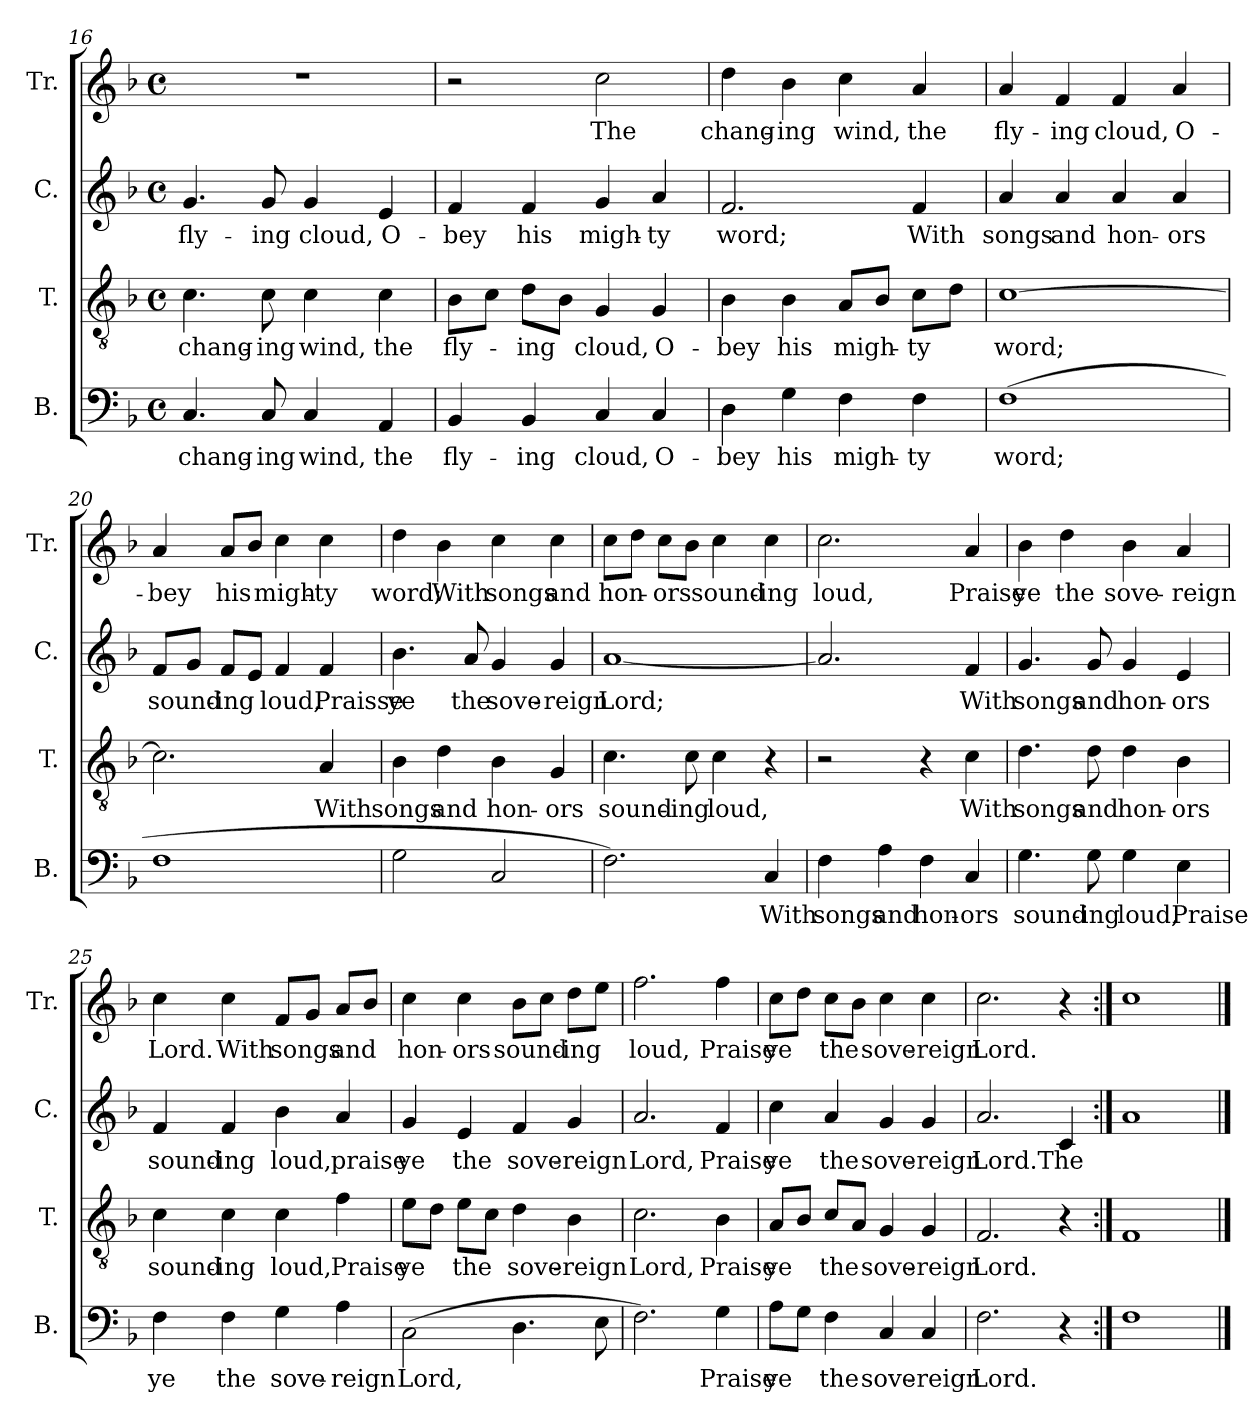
**kern	**text	**kern	**text	**kern	**text	**kern	**text
*part4	*part4	*part3	*part3	*part2	*part2	*part1	*part1
*staff4	*staff4	*staff3	*staff3	*staff2	*staff2	*staff1	*staff1
*I"B.	*	*I"T.	*	*I"C.	*	*I"Tr.	*
*I'B.	*	*I'T.	*	*I'C.	*	*I'Tr.	*
*clefF4	*	*clefGv2	*	*clefG2	*	*clefG2	*
*k[b-]	*	*k[b-]	*	*k[b-]	*	*k[b-]	*
*M4/4	*	*M4/4	*	*M4/4	*	*M4/4	*
*met(c)	*	*met(c)	*	*met(c)	*	*met(c)	*
=16	=16	=16	=16	=16	=16	=16	=16
!	!LO:LY:b	!	!LO:LY:b	!	!LO:LY:b	!	!
4.C/	chang-	4.c\	chang-	4.g/	fly-	1r	.
!	!LO:LY:b	!	!LO:LY:b	!	!LO:LY:b	!	!
8C/	-ing	8c\	-ing	8g/	-ing	.	.
!	!LO:LY:b	!	!LO:LY:b	!	!LO:LY:b	!	!
4C/	wind,	4c\	wind,	4g/	cloud,	.	.
!	!LO:LY:b	!	!LO:LY:b	!	!LO:LY:b	!	!
4AA/	the	4c\	the	4e/	O-	.	.
=17	=17	=17	=17	=17	=17	=17	=17
!	!LO:LY:b	!	!LO:LY:b	!	!LO:LY:b	!	!
4BB-/	fly-	8B-\L	fly-	4f/	-bey	2r	.
.	.	8c\J	.	.	.	.	.
!	!LO:LY:b	!	!LO:LY:b	!	!LO:LY:b	!	!
4BB-/	-ing	8d\L	-ing	4f/	his	.	.
.	.	8B-\J	.	.	.	.	.
!	!LO:LY:b	!	!LO:LY:b	!	!LO:LY:b	!	!LO:LY:b
4C/	cloud,	4G/	cloud,	4g/	migh-	2cc\	The
!	!LO:LY:b	!	!LO:LY:b	!	!LO:LY:b	!	!
4C/	O-	4G/	O-	4a/	-ty	.	.
=18	=18	=18	=18	=18	=18	=18	=18
!	!LO:LY:b	!	!LO:LY:b	!	!LO:LY:b	!	!LO:LY:b
4D\	-bey	4B-\	-bey	2.f/	word;	4dd\	chang-
!	!LO:LY:b	!	!LO:LY:b	!	!	!	!LO:LY:b
4G\	his	4B-\	his	.	.	4b-\	-ing
!	!LO:LY:b	!	!LO:LY:b	!	!	!	!LO:LY:b
4F\	migh-	8A/L	migh-	.	.	4cc\	wind,
.	.	8B-/J	.	.	.	.	.
!	!LO:LY:b	!	!LO:LY:b	!	!LO:LY:b	!	!LO:LY:b
4F\	-ty	8c\L	-ty	4f/	With	4a/	the
.	.	8d\J	.	.	.	.	.
!!LO:PB:g=z
=19	=19	=19	=19	=19	=19	=19	=19
!	!LO:LY:b	!	!LO:LY:b	!	!LO:LY:b	!	!LO:LY:b
(>1F	word;	[1c	word;	4a/	songs	4a/	fly-
!	!	!	!	!	!LO:LY:b	!	!LO:LY:b
.	.	.	.	4a/	and	4f/	-ing
!	!	!	!	!	!LO:LY:b	!	!LO:LY:b
.	.	.	.	4a/	hon-	4f/	cloud,
!	!	!	!	!	!LO:LY:b	!	!LO:LY:b
.	.	.	.	4a/	-ors	4a/	O-
=20	=20	=20	=20	=20	=20	=20	=20
!	!	!	!	!	!LO:LY:b	!	!LO:LY:b
1F	.	2.c\]	.	8f/L	sound-	4a/	-bey
.	.	.	.	8g/J	.	.	.
!	!	!	!	!	!LO:LY:b	!	!LO:LY:b
.	.	.	.	8f/L	-ing	8a/L	his
.	.	.	.	8e/J	.	8b-/J	.
!	!	!	!	!	!LO:LY:b	!	!LO:LY:b
.	.	.	.	4f/	loud,	4cc\	migh-
!	!	!	!LO:LY:b	!	!LO:LY:b	!	!LO:LY:b
.	.	4A/	With	4f/	Praisse	4cc\	-ty
=21	=21	=21	=21	=21	=21	=21	=21
!	!	!	!LO:LY:b	!	!LO:LY:b	!	!LO:LY:b
2G\	.	4B-\	songs	4.b-\	ye	4dd\	word;
!	!	!	!LO:LY:b	!	!	!	!LO:LY:b
.	.	4d\	and	.	.	4b-\	With
!	!	!	!	!	!LO:LY:b	!	!
.	.	.	.	8a/	the	.	.
!	!	!	!LO:LY:b	!	!LO:LY:b	!	!LO:LY:b
2C/	.	4B-\	hon-	4g/	sove-	4cc\	songs
!	!	!	!LO:LY:b	!	!LO:LY:b	!	!LO:LY:b
.	.	4G/	-ors	4g/	-reign	4cc\	and
=22	=22	=22	=22	=22	=22	=22	=22
!	!	!	!LO:LY:b	!	!LO:LY:b	!	!LO:LY:b
2.F\)	.	4.c\	sound-	[1a	Lord;	8cc\L	hon-
.	.	.	.	.	.	8dd\J	.
!	!	!	!	!	!	!	!LO:LY:b
.	.	.	.	.	.	8cc\L	-ors
!	!	!	!LO:LY:b	!	!	!	!
.	.	8c\	-ing	.	.	8b-\J	.
!	!	!	!LO:LY:b	!	!	!	!LO:LY:b
.	.	4c\	loud,	.	.	4cc\	sound-
!	!LO:LY:b	!	!	!	!	!	!LO:LY:b
4C/	With	4r	.	.	.	4cc\	-ing
=23	=23	=23	=23	=23	=23	=23	=23
!	!LO:LY:b	!	!	!	!	!	!LO:LY:b
4F\	songs	2r	.	2.a/]	.	2.cc\	loud,
!	!LO:LY:b	!	!	!	!	!	!
4A\	and	.	.	.	.	.	.
!	!LO:LY:b	!	!	!	!	!	!
4F\	hon-	4r	.	.	.	.	.
!	!LO:LY:b	!	!LO:LY:b	!	!LO:LY:b	!	!LO:LY:b
4C/	-ors	4c\	With	4f/	With	4a/	Praise
!!LO:LB:g=z
=24	=24	=24	=24	=24	=24	=24	=24
!	!LO:LY:b	!	!LO:LY:b	!	!LO:LY:b	!	!LO:LY:b
4.G\	sound-	4.d\	songs	4.g/	songs	4b-\	ye
!	!	!	!	!	!	!	!LO:LY:b
.	.	.	.	.	.	4dd\	the
!	!LO:LY:b	!	!LO:LY:b	!	!LO:LY:b	!	!
8G\	-ing	8d\	and	8g/	and	.	.
!	!LO:LY:b	!	!LO:LY:b	!	!LO:LY:b	!	!LO:LY:b
4G\	loud,	4d\	hon-	4g/	hon-	4b-\	sove-
!	!LO:LY:b	!	!LO:LY:b	!	!LO:LY:b	!	!LO:LY:b
4E\	Praise	4B-\	-ors	4e/	-ors	4a/	-reign
=25	=25	=25	=25	=25	=25	=25	=25
!	!LO:LY:b	!	!LO:LY:b	!	!LO:LY:b	!	!LO:LY:b
4F\	ye	4c\	sound-	4f/	sound-	4cc\	Lord.
!	!LO:LY:b	!	!LO:LY:b	!	!LO:LY:b	!	!LO:LY:b
4F\	the	4c\	-ing	4f/	-ing	4cc\	With
!	!LO:LY:b	!	!LO:LY:b	!	!LO:LY:b	!	!LO:LY:b
4G\	sove-	4c\	loud,	4b-\	loud,	8f/L	songs
.	.	.	.	.	.	8g/J	.
!	!LO:LY:b	!	!LO:LY:b	!	!LO:LY:b	!	!LO:LY:b
4A\	-reign	4f\	Praise	4a/	praise	8a/L	and
.	.	.	.	.	.	8b-/J	.
=26	=26	=26	=26	=26	=26	=26	=26
!	!LO:LY:b	!	!LO:LY:b	!	!LO:LY:b	!	!LO:LY:b
(>2C\	Lord,	8e\L	ye	4g/	ye	4cc\	hon-
.	.	8d\J	.	.	.	.	.
!	!	!	!LO:LY:b	!	!LO:LY:b	!	!LO:LY:b
.	.	8e\L	the	4e/	the	4cc\	-ors
.	.	8c\J	.	.	.	.	.
!	!	!	!LO:LY:b	!	!LO:LY:b	!	!LO:LY:b
4.D\	.	4d\	sove-	4f/	sove-	8b-\L	sound-
.	.	.	.	.	.	8cc\J	.
!	!	!	!LO:LY:b	!	!LO:LY:b	!	!LO:LY:b
.	.	4B-\	-reign	4g/	-reign	8dd\L	-ing
8E\	.	.	.	.	.	8ee\J	.
=27	=27	=27	=27	=27	=27	=27	=27
!	!	!	!LO:LY:b	!	!LO:LY:b	!	!LO:LY:b
2.F\)	.	2.c\	Lord,	2.a/	Lord,	2.ff\	loud,
!	!LO:LY:b	!	!LO:LY:b	!	!LO:LY:b	!	!LO:LY:b
4G\	Praise	4B-\	Praise	4f/	Praise	4ff\	Praise
=28	=28	=28	=28	=28	=28	=28	=28
!	!LO:LY:b	!	!LO:LY:b	!	!LO:LY:b	!	!LO:LY:b
8A\L	ye	8A/L	ye	4cc\	ye	8cc\L	ye
8G\J	.	8B-/J	.	.	.	8dd\J	.
!	!LO:LY:b	!	!LO:LY:b	!	!LO:LY:b	!	!LO:LY:b
4F\	the	8c/L	the	4a/	the	8cc\L	the
.	.	8A/J	.	.	.	8b-\J	.
!	!LO:LY:b	!	!LO:LY:b	!	!LO:LY:b	!	!LO:LY:b
4C/	sove-	4G/	sove-	4g/	sove-	4cc\	sove-
!	!LO:LY:b	!	!LO:LY:b	!	!LO:LY:b	!	!LO:LY:b
4C/	-reign	4G/	-reign	4g/	-reign	4cc\	-reign
=29	=29	=29	=29	=29	=29	=29	=29
!	!LO:LY:b	!	!LO:LY:b	!	!LO:LY:b	!	!LO:LY:b
2.F\	Lord.	2.F/	Lord.	2.a/	Lord.	2.cc\	Lord.
!	!	!	!	!	!LO:LY:b	!	!
4r	.	4r	.	4c/	The	4r	.
=30:|!	=30:|!	=30:|!	=30:|!	=30:|!	=30:|!	=30:|!	=30:|!
1F	.	1F	.	1a	.	1cc	.
==	==	==	==	==	==	==	==
*-	*-	*-	*-	*-	*-	*-	*-
